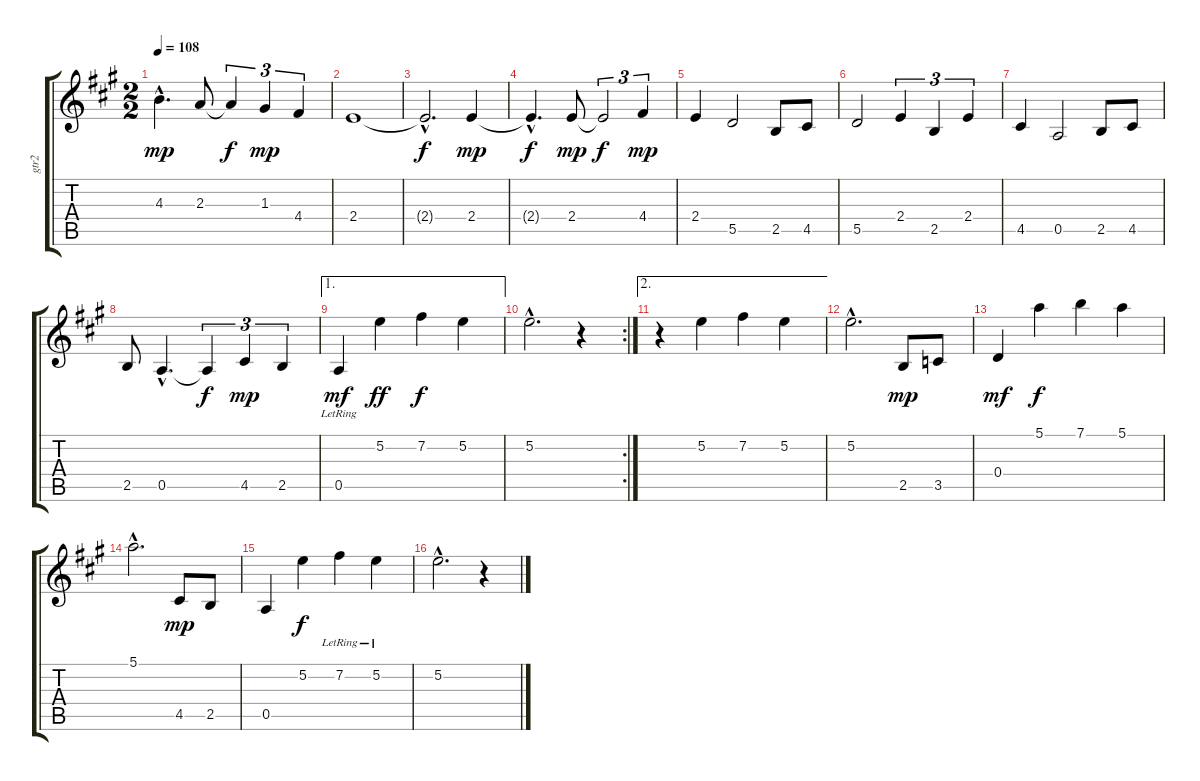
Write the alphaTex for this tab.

\track ("gtr2" "gtr2") {instrument acousticguitarnylon}
\staff {score tabs}
\tuning (E4 B3 G3 D3 A2 E2) {hide}
\ts (2 2)
\tempo 108
\clef g2
\ks a
4.3{hac}.4{d dy mp} 2.3.8 2.3{t}.4{tu (3 2) dy f} 1.3.4{tu (3 2) dy mp} 4.4.4{tu (3 2)} |
2.4.1 |
2.4{hac t}.2{d dy f} 2.4.4{dy mp} |
2.4{hac t}.4{d dy f} 2.4.8{dy mp} 2.4{t}.2{tu (3 2) dy f} 4.4.4{tu (3 2) dy mp} |
2.4.4 5.5.2 2.5.8 4.5.8 |
5.5.2 2.4.4{tu (3 2)} 2.5.4{tu (3 2)} 2.4.4{tu (3 2)} |
4.5.4 0.5.2 2.5.8 4.5.8 |
2.5.8 0.5{hac}.4{d} 0.5{t}.4{tu (3 2) dy f} 4.5.4{tu (3 2) dy mp} 2.5.4{tu (3 2)} |
\ae 1
0.5{lr}.4{dy mf} 5.2.4{dy ff instrument acousticguitarnylon} 7.2.4{dy f} 5.2.4 |
\rc 2
5.2{hac}.2{d} r.4 |
\ae 2
r.4{instrument acousticguitarnylon} 5.2.4 7.2.4 5.2.4 |
5.2{hac}.2{d} 2.5.8{dy mp} 3.5.8 |
0.4.4{dy mf} 5.1.4{dy f} 7.1.4 5.1.4 |
5.1{hac}.2{d} 4.5.8{dy mp} 2.5.8 |
0.5.4 5.2.4{dy f} 7.2{lr}.4 5.2{lr}.4 |
5.2{hac}.2{d} r.4
